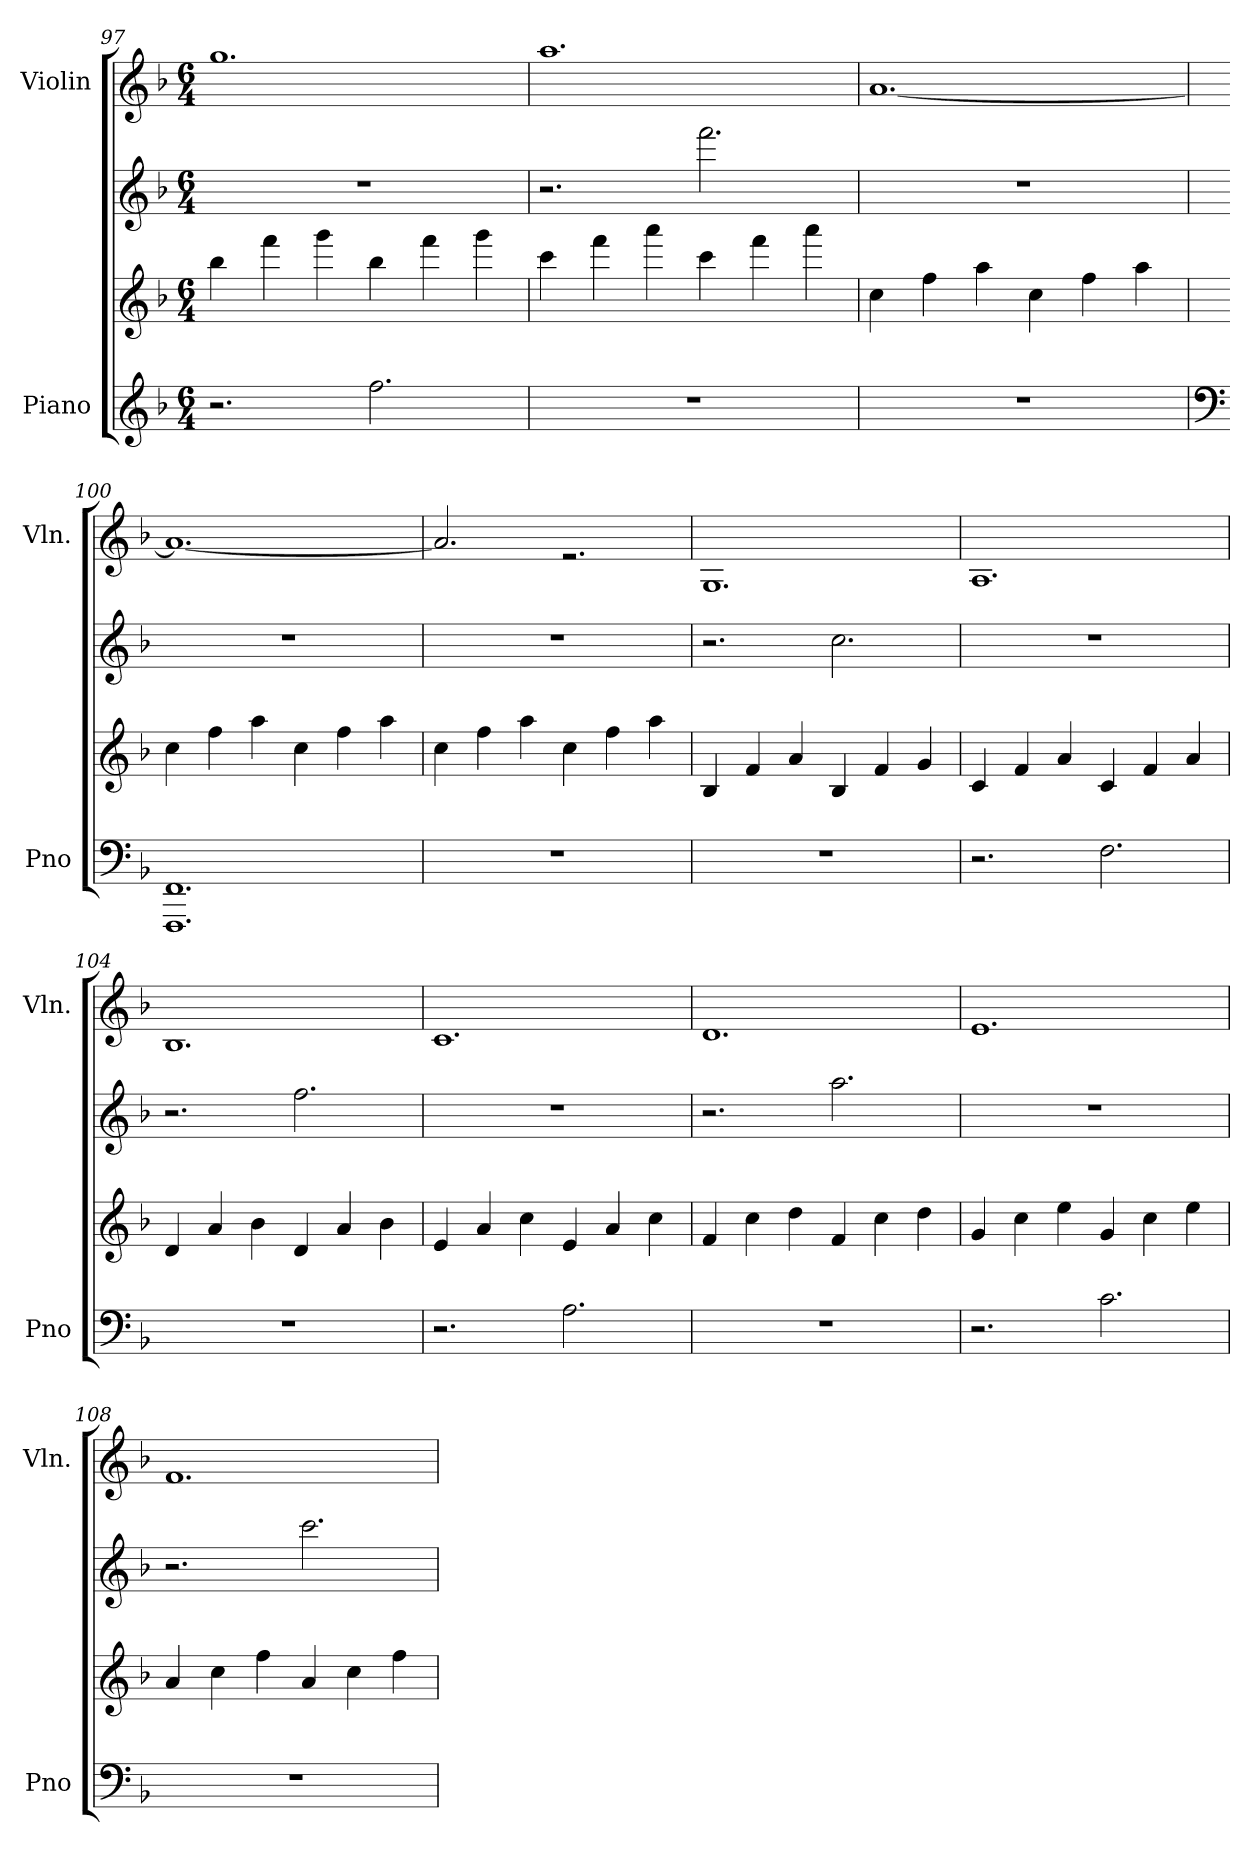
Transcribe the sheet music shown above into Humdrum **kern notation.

**kern	**kern	**kern	**kern
*part2	*part2	*part2	*part1
*staff4	*staff3	*staff2	*staff1
*I"Piano	*	*	*I"Violin
*I'Pno	*	*	*I'Vln.
*clefG2	*clefG2	*clefG2	*clefG2
*k[b-]	*k[b-]	*k[b-]	*k[b-]
*M6/4	*M6/4	*M6/4	*M6/4
=97	=97	=97	=97
2.r	4bb-\	1.r	1.gg
.	4fff\	.	.
.	4ggg\	.	.
2.ff\	4bb-\	.	.
.	4fff\	.	.
.	4ggg\	.	.
=98	=98	=98	=98
*	*	*8va	*
1.r	4ccc\	2.r	1.aa
.	4fff\	.	.
.	4aaa\	.	.
.	4ccc\	2.ffff\	.
.	4fff\	.	.
.	4aaa\	.	.
=99	=99	=99	=99
*	*	*X8va	*
1.r	4cc\	1.r	[1.a
.	4ff\	.	.
.	4aa\	.	.
.	4cc\	.	.
.	4ff\	.	.
.	4aa\	.	.
=100	=100	=100	=100
*clefF4	*	*	*
1.FFF 1.FF	4cc\	1.r	1.a_
.	4ff\	.	.
.	4aa\	.	.
.	4cc\	.	.
.	4ff\	.	.
.	4aa\	.	.
!!LO:LB:g=z
=101	=101	=101	=101
1.r	4cc\	1.r	2.a/]
.	4ff\	.	.
.	4aa\	.	.
.	4cc\	.	2.re
.	4ff\	.	.
.	4aa\	.	.
=102	=102	=102	=102
1.r	4B-/	2.r	1.G
.	4f/	.	.
.	4a/	.	.
.	4B-/	2.cc\	.
.	4f/	.	.
.	4g/	.	.
=103	=103	=103	=103
2.r	4c/	1.r	1.A
.	4f/	.	.
.	4a/	.	.
2.F\	4c/	.	.
.	4f/	.	.
.	4a/	.	.
=104	=104	=104	=104
1.r	4d/	2.r	1.B-
.	4a/	.	.
.	4b-\	.	.
.	4d/	2.ff\	.
.	4a/	.	.
.	4b-\	.	.
=105	=105	=105	=105
2.r	4e/	1.r	1.c
.	4a/	.	.
.	4cc\	.	.
2.A\	4e/	.	.
.	4a/	.	.
.	4cc\	.	.
!!LO:LB:g=z
=106	=106	=106	=106
1.r	4f/	2.r	1.d
.	4cc\	.	.
.	4dd\	.	.
.	4f/	2.aa\	.
.	4cc\	.	.
.	4dd\	.	.
=107	=107	=107	=107
2.r	4g/	1.r	1.e
.	4cc\	.	.
.	4ee\	.	.
2.c\	4g/	.	.
.	4cc\	.	.
.	4ee\	.	.
=108	=108	=108	=108
1.r	4a/	2.r	1.f
.	4cc\	.	.
.	4ff\	.	.
.	4a/	2.ccc\	.
.	4cc\	.	.
.	4ff\	.	.
=	=	=	=
*-	*-	*-	*-
